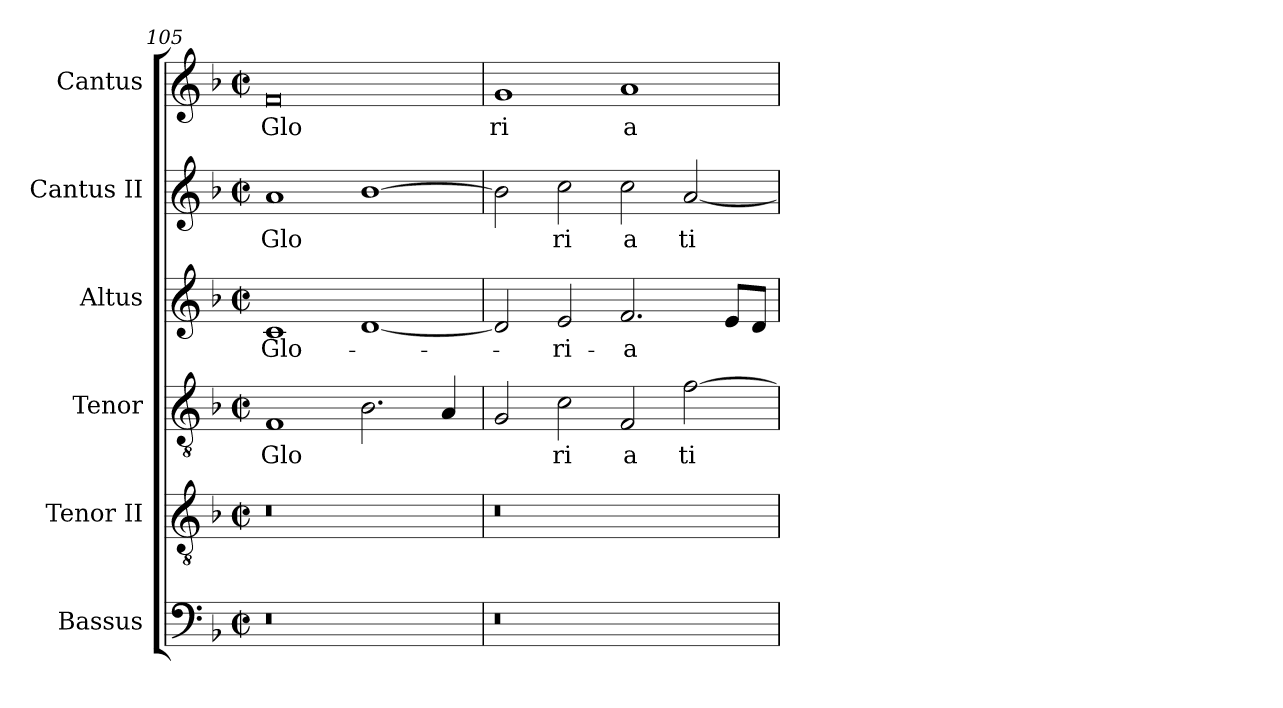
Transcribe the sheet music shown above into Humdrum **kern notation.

**kern	**kern	**kern	**text	**kern	**text	**kern	**text	**kern	**text
*part6	*part5	*part4	*part4	*part3	*part3	*part2	*part2	*part1	*part1
*staff6	*staff5	*staff4	*staff4	*staff3	*staff3	*staff2	*staff2	*staff1	*staff1
*I"Bassus	*I"Tenor II	*I"Tenor	*	*I"Altus	*	*I"Cantus II	*	*I"Cantus	*
*I'Bassus	*	*I'Tenor	*	*I'Altus	*	*I'Cantus II	*	*	*
!!LO:PB:g=z
*clefF4	*clefGv2	*clefGv2	*	*clefG2	*	*clefG2	*	*clefG2	*
*k[b-]	*k[b-]	*k[b-]	*	*k[b-]	*	*k[b-]	*	*k[b-]	*
*F:	*F:	*F:	*	*F:	*	*F:	*	*F:	*
*M2/2	*M2/2	*M2/2	*	*M2/2	*	*M2/2	*	*M2/2	*
*met(c|)	*met(c|)	*met(c|)	*	*met(c|)	*	*met(c|)	*	*met(c|)	*
=105	=105	=105	=105	=105	=105	=105	=105	=105	=105
!	!	!	!LO:LY:b:cj	!	!LO:LY:b:cj	!	!LO:LY:b:cj	!	!LO:LY:b:cj
0r	0r	1F	Glo	1c	Glo-	1a	Glo	0f	Glo
.	.	2.B-\	.	[<1d	.	[>1b-	.	.	.
.	.	4A/	.	.	.	.	.	.	.
=106	=106	=106	=106	=106	=106	=106	=106	=106	=106
!	!	!	!	!	!	!	!	!	!LO:LY:b:cj
0r	0r	2G/	.	2d/]	.	2b-\]	.	1g	ri
!	!	!	!LO:LY:b:cj	!	!LO:LY:b:cj	!	!LO:LY:b:cj	!	!
.	.	2c\	ri	2e/	-ri-	2cc\	ri	.	.
!	!	!	!LO:LY:b:cj	!	!LO:LY:b:cj	!	!LO:LY:b:cj	!	!LO:LY:b:rj
.	.	2F/	a	2.f/	-a	2cc\	a	1a	a
!	!	!	!LO:LY:b:cj	!	!	!	!LO:LY:b:cj	!	!
.	.	[>2f\	ti	.	.	[<2a/	ti	.	.
.	.	.	.	8e/L	.	.	.	.	.
.	.	.	.	8d/J	.	.	.	.	.
=	=	=	=	=	=	=	=	=	=
*-	*-	*-	*-	*-	*-	*-	*-	*-	*-
